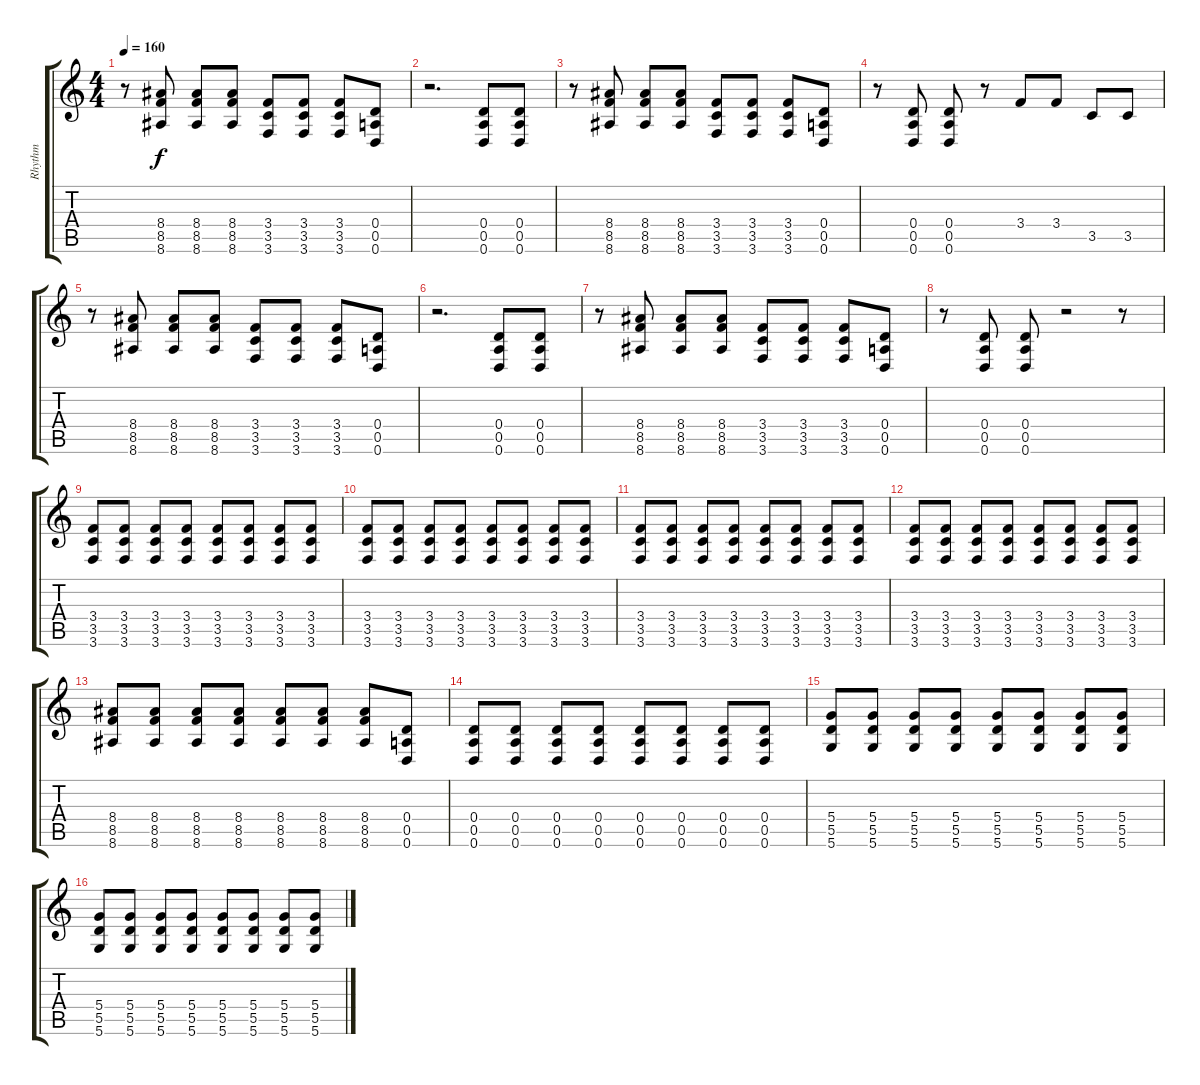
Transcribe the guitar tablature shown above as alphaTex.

\track ("Rhythm" "Rhythm") {instrument distortionguitar}
\staff {score tabs}
\tuning (E4 B3 G3 D3 A2 D2) {hide}
\ts (4 4)
\tempo 160
\clef g2
\ks c
r.8{dy f} (8.4 8.5 8.6).8 (8.4 8.5 8.6).8 (8.4 8.5 8.6).8 (3.4 3.5 3.6).8 (3.4 3.5 3.6).8 (3.4 3.5 3.6).8 (0.4 0.5 0.6).8 |
r.2{d} (0.4 0.5 0.6).8 (0.4 0.5 0.6).8 |
r.8 (8.4 8.5 8.6).8 (8.4 8.5 8.6).8 (8.4 8.5 8.6).8 (3.4 3.5 3.6).8 (3.4 3.5 3.6).8 (3.4 3.5 3.6).8 (0.4 0.5 0.6).8 |
r.8 (0.4 0.5 0.6).8 (0.4 0.5 0.6).8 r.8 3.4.8 3.4.8 3.5.8 3.5.8 |
r.8 (8.4 8.5 8.6).8 (8.4 8.5 8.6).8 (8.4 8.5 8.6).8 (3.4 3.5 3.6).8 (3.4 3.5 3.6).8 (3.4 3.5 3.6).8 (0.4 0.5 0.6).8 |
r.2{d} (0.4 0.5 0.6).8 (0.4 0.5 0.6).8 |
r.8 (8.4 8.5 8.6).8 (8.4 8.5 8.6).8 (8.4 8.5 8.6).8 (3.4 3.5 3.6).8 (3.4 3.5 3.6).8 (3.4 3.5 3.6).8 (0.4 0.5 0.6).8 |
r.8 (0.4 0.5 0.6).8 (0.4 0.5 0.6).8 r.2 r.8 |
(3.4 3.5 3.6).8 (3.4 3.5 3.6).8 (3.4 3.5 3.6).8 (3.4 3.5 3.6).8 (3.4 3.5 3.6).8 (3.4 3.5 3.6).8 (3.4 3.5 3.6).8 (3.4 3.5 3.6).8 |
(3.4 3.5 3.6).8 (3.4 3.5 3.6).8 (3.4 3.5 3.6).8 (3.4 3.5 3.6).8 (3.4 3.5 3.6).8 (3.4 3.5 3.6).8 (3.4 3.5 3.6).8 (3.4 3.5 3.6).8 |
(3.4 3.5 3.6).8 (3.4 3.5 3.6).8 (3.4 3.5 3.6).8 (3.4 3.5 3.6).8 (3.4 3.5 3.6).8 (3.4 3.5 3.6).8 (3.4 3.5 3.6).8 (3.4 3.5 3.6).8 |
(3.4 3.5 3.6).8 (3.4 3.5 3.6).8 (3.4 3.5 3.6).8 (3.4 3.5 3.6).8 (3.4 3.5 3.6).8 (3.4 3.5 3.6).8 (3.4 3.5 3.6).8 (3.4 3.5 3.6).8 |
(8.4 8.5 8.6).8 (8.4 8.5 8.6).8 (8.4 8.5 8.6).8 (8.4 8.5 8.6).8 (8.4 8.5 8.6).8 (8.4 8.5 8.6).8 (8.4 8.5 8.6).8 (0.4 0.5 0.6).8 |
(0.4 0.5 0.6).8 (0.4 0.5 0.6).8 (0.4 0.5 0.6).8 (0.4 0.5 0.6).8 (0.4 0.5 0.6).8 (0.4 0.5 0.6).8 (0.4 0.5 0.6).8 (0.4 0.5 0.6).8 |
(5.4 5.5 5.6).8 (5.4 5.5 5.6).8 (5.4 5.5 5.6).8 (5.4 5.5 5.6).8 (5.4 5.5 5.6).8 (5.4 5.5 5.6).8 (5.4 5.5 5.6).8 (5.4 5.5 5.6).8 |
(5.4 5.5 5.6).8 (5.4 5.5 5.6).8 (5.4 5.5 5.6).8 (5.4 5.5 5.6).8 (5.4 5.5 5.6).8 (5.4 5.5 5.6).8 (5.4 5.5 5.6).8 (5.4 5.5 5.6).8
